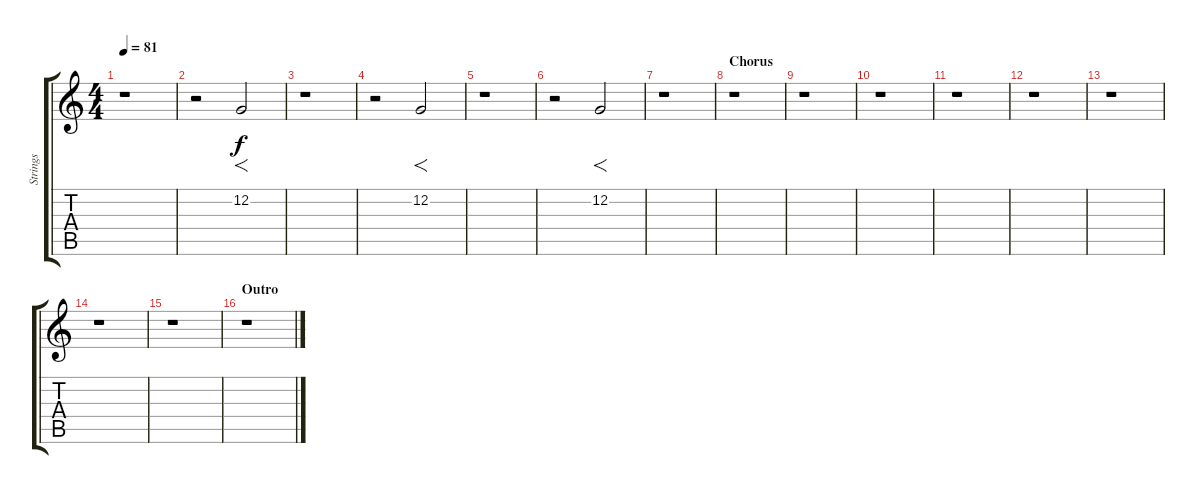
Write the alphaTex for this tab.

\track ("Strings" "Strings") {instrument synthstrings1}
\staff {score tabs}
\tuning (C4 G3 Eb3 Bb2 F2 C2) {hide}
\ts (4 4)
\tempo 81
\clef g2
\ks c
r.1{dy f} |
r.2{volume 12} 12.2.2{f} |
r.1 |
r.2{volume 12} 12.2.2{f} |
r.1 |
r.2{volume 12} 12.2.2{f} |
r.1 |
\section ("" "Chorus")
r.1 |
r.1 |
r.1 |
r.1 |
r.1 |
r.1 |
r.1 |
r.1 |
\section ("" "Outro")
r.1
